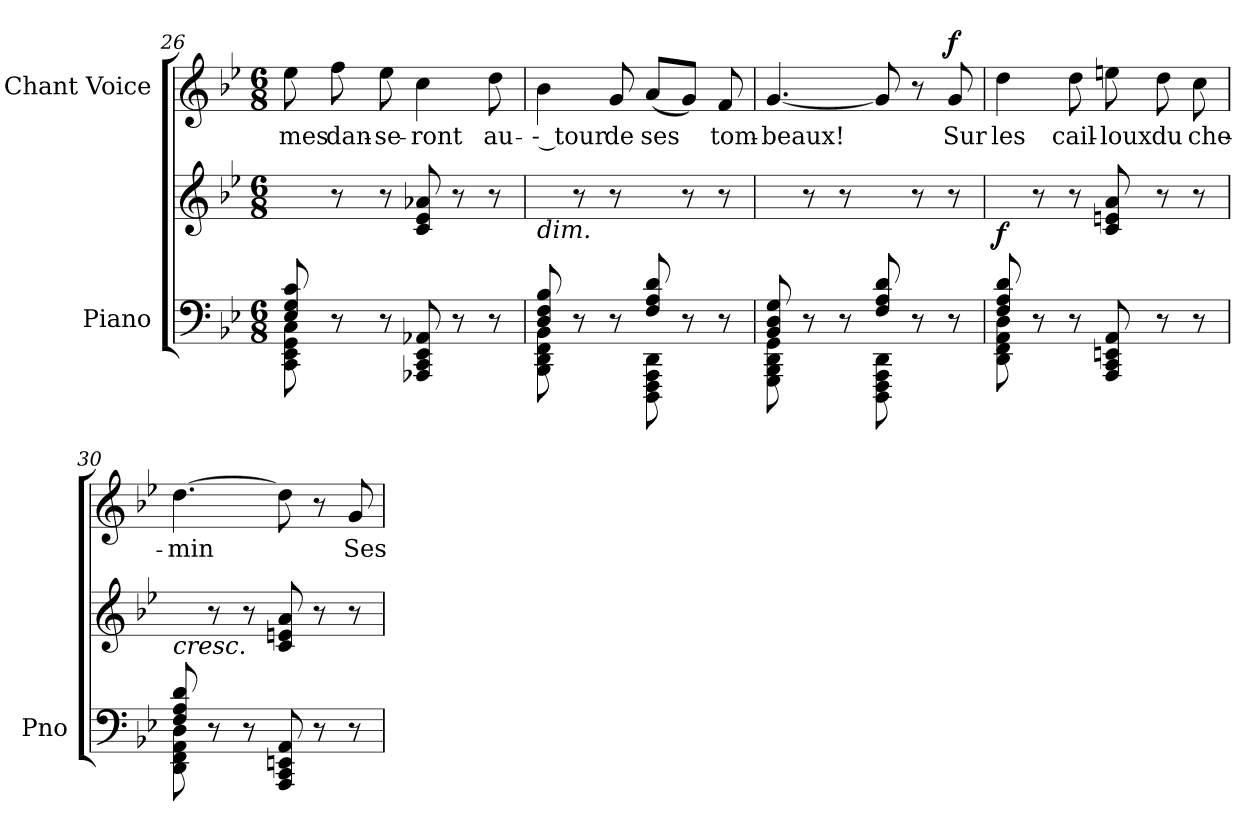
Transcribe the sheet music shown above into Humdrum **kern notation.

**kern	**kern	**dynam	**kern	**text	**dynam
*part2	*part2	*part2	*part1	*part1	*part1
*staff3	*staff2	*staff2/3	*staff1	*staff1	*staff1
*I"Piano	*	*	*I"Chant Voice	*	*
*I'Pno	*	*	*	*	*
*clefF4	*clefG2	*	*clefG2	*	*
*k[b-e-]	*k[b-e-]	*	*k[b-e-]	*	*
*M6/8	*M6/8	*	*M6/8	*	*
=26	=26	=26	=26	=26	=26
*^	*	*	*	*	*
8E-/ 8G/ 8c/	8CC\ 8EE-\ 8GG\ 8C\	8ryy	.	8ee-\	-mes	.
2ryy	8r	8r	.	8ff\	dan-	.
.	8r	8r	.	8ee-\	-se-	.
.	8AAA-X/ 8CC/ 8EE-/ 8AA-X/	8c/ 8e-/ 8a-X/	.	4cc\	-ront	.
.	8r	8r	.	.	.	.
8ryy	8r	8r	.	8dd\	au-	.
=27	=27	=27	=27	=27	=27	=27
!	!	!LO:TX:b:i:t=dim.	!	!	!	!
8D/ 8F/ 8B-/	8BBB-\ 8DD\ 8FF\ 8BB-\	8ryy	.	4b-\	-- tour	.
4ryy	8r	8r	.	.	.	.
.	8r	8r	.	8g/	de	.
8F/ 8A/ 8d/	8DDD\ 8FFF\ 8AAA\ 8DD\	8ryy	.	(8a/L	ses	.
4ryy	8r	8r	.	8g/J)	.	.
.	8r	8r	.	8f/	tom-	.
=28	=28	=28	=28	=28	=28	=28
8BB-/ 8D/ 8G/	8GGG\ 8BBB-\ 8DD\ 8GG\	8ryy	.	[4.g/	-beaux!	.
4ryy	8r	8r	.	.	.	.
.	8r	8r	.	.	.	.
8F/ 8A/ 8d/	8DDD\ 8FFF\ 8AAA\ 8DD\	8ryy	.	8g/]	.	.
4ryy	8r	8r	.	8r	.	.
!	!	!	!	!	!	!LO:DY:a
.	8r	8r	.	8g/	Sur	f
=29	=29	=29	=29	=29	=29	=29
!	!	!	!LO:DY:b	!	!	!
8F/ 8A/ 8d/	8DD\ 8FF\ 8AA\ 8D\	8ryy	f	4dd\	les	.
2ryy	8r	8r	.	.	.	.
.	8r	8r	.	8dd\	cail-	.
.	8AAA/ 8CC/ 8EEn/ 8AA/	8c/ 8en/ 8a/	.	8een\	-loux	.
.	8r	8r	.	8dd\	du	.
8ryy	8r	8r	.	8cc\	che-	.
=30	=30	=30	=30	=30	=30	=30
!	!	!LO:TX:b:i:t=cresc.	!	!	!	!
8F/ 8A/ 8d/	8DD\ 8FF\ 8AA\ 8D\	8ryy	.	[4.dd\	-min	.
2ryy	8r	8r	.	.	.	.
.	8r	8r	.	.	.	.
.	8AAA/ 8CC/ 8EEn/ 8AA/	8c/ 8en/ 8a/	.	8dd\]	.	.
.	8r	8r	.	8r	.	.
8ryy	8r	8r	.	8g/	Ses	.
*v	*v	*	*	*	*	*
=	=	=	=	=	=
*-	*-	*-	*-	*-	*-
